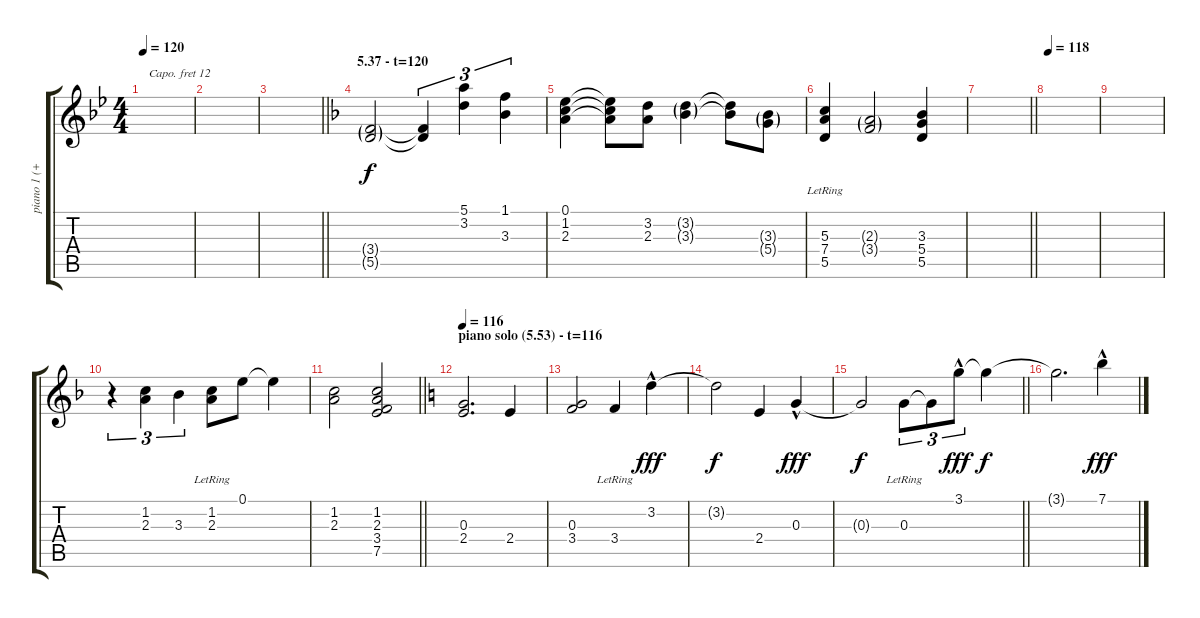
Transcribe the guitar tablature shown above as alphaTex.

\track ("piano 1 (+12)" "piano 1 (+") {instrument acousticgrandpiano}
\staff {score tabs}
\capo 12
\tuning (E4 B3 G3 D3 A2 E2) {hide}
\ts (4 4)
\tempo 120
\clef g2
\ks bb
|
|
\barLineRight lightlight
|
\section ("" "5.37 - t=120")
\ks f
(3.4{g} 5.5{g}).2 (3.4{t} 5.5{t}).4{tu (3 2)} (5.1 3.2).4{tu (3 2)} (1.1 3.3).4{tu (3 2)} |
(0.1 1.2 2.3).4 (0.1{t} 1.2{t} 2.3{t}).8 (3.2 2.3).8 (3.2{g} 3.3{g}).4 (3.2{t} 3.3{t}).8 (3.3{g} 5.4{g}).8 |
(5.3 7.4 5.5{lr}).4 (2.3{g} 3.4{g}).2 (3.3 5.4 5.5).4 |
\barLineRight lightlight
|
\tempo 118
|
|
r.4{tu (3 2)} (1.2 2.3).4{tu (3 2)} 3.3.4{tu (3 2)} (1.2{lr} 2.3{lr}).8 0.1.8 0.1{t}.4 |
\barLineRight lightlight
(1.2 2.3).2 (1.2 2.3 3.4 7.5).2 |
\section ("" "piano solo (5.53) - t=116")
\tempo 116
\ks c
(0.3 2.4).2{d} 2.4.4 |
(0.3 3.4).2 3.4{lr}.4 3.2{hac}.4{dy fff} |
3.2{t}.2{dy f} 2.4.4 0.3{hac}.4{dy fff} |
\barLineRight lightlight
0.3{t}.2{dy f} 0.3{lr}.8{tu (3 2)} 0.3{t}.8{tu (3 2)} 3.1{hac}.8{tu (3 2) dy fff} 3.1{t}.4{dy f} |
3.1{t}.2{d} 7.1{hac}.4{dy fff}
